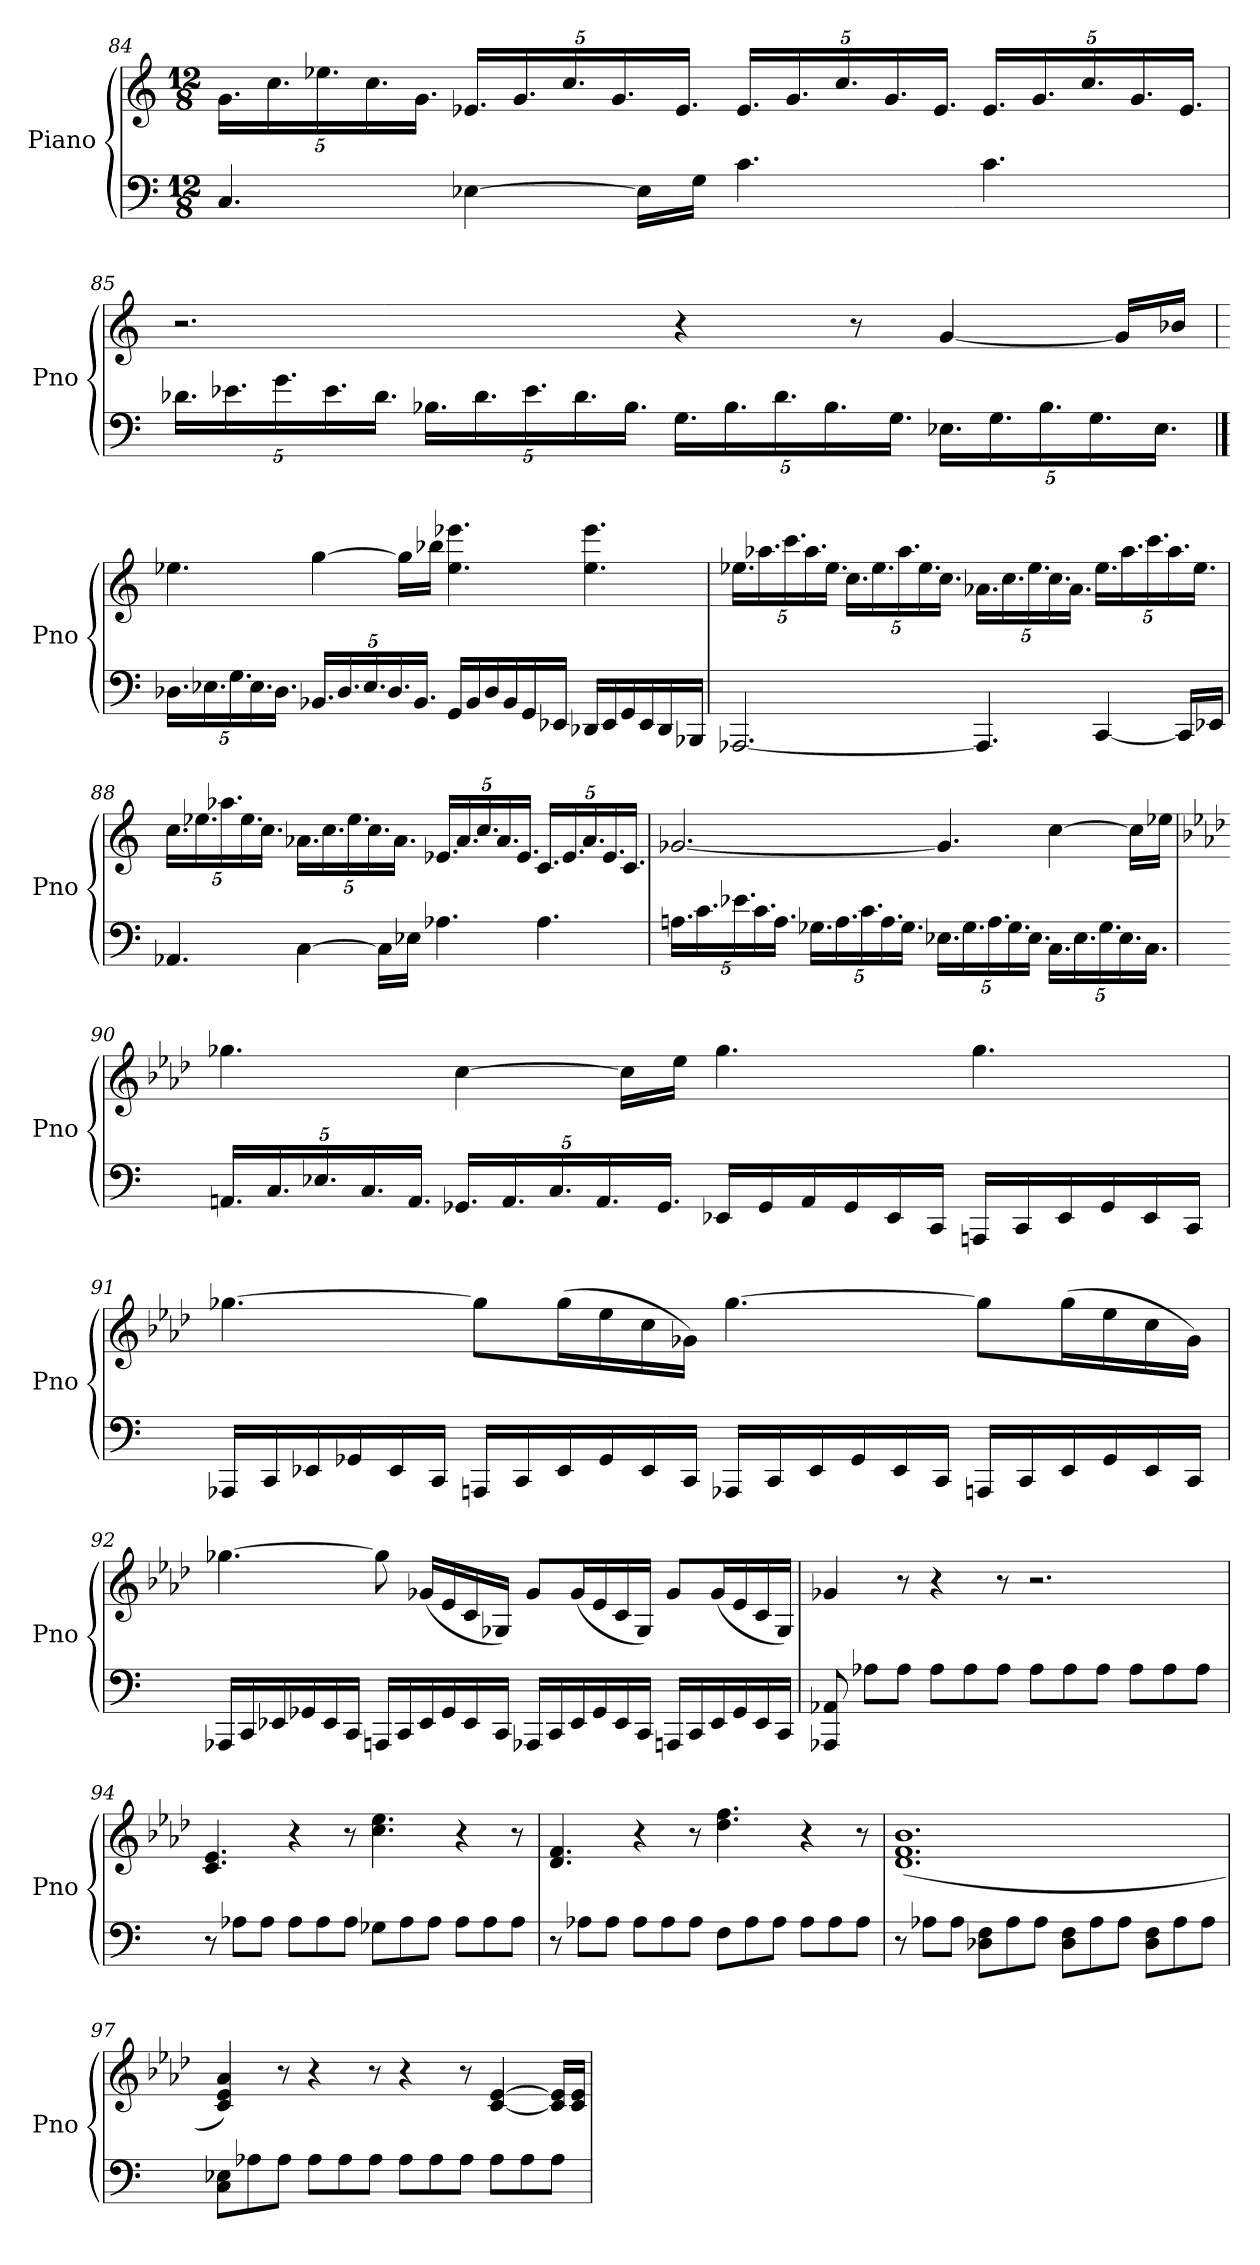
**kern	**kern
*part1	*part1
*staff2	*staff1
*I"Piano	*
*I'Pno	*
*clefF4	*clefG2
*k[]	*k[]
*M12/8	*M12/8
=84	=84
4.C/	20.g\LL
.	20.cc\
.	20.ee-X\
.	20.cc\
.	20.g\JJ
[4E-X\	20.e-X/LL
.	20.g/
.	20.cc/
.	20.g/
16E-\LL]	.
.	20.e-/JJ
16G\JJ	.
4.c\	20.e-/LL
.	20.g/
.	20.cc/
.	20.g/
.	20.e-/JJ
4.c\	20.e-/LL
.	20.g/
.	20.cc/
.	20.g/
.	20.e-/JJ
=85	=85
20.d-X\LL	2.r
20.e-X\	.
20.g\	.
20.e-\	.
20.d-\JJ	.
20.B-X\LL	.
20.d-\	.
20.e-\	.
20.d-\	.
20.B-\JJ	.
20.G\LL	4r
20.B-\	.
20.d-\	.
20.B-\	.
.	8r
20.G\JJ	.
20.E-X\LL	[4g/
20.G\	.
20.B-\	.
20.G\	.
.	16g/LL]
20.E-\JJ	.
.	16b-X/JJ
==86	=86
20.D-X\LL	4.ee-X\
20.E-X\	.
20.G\	.
20.E-\	.
20.D-\JJ	.
20.BB-X/LL	[4gg\
20.D-/	.
20.E-/	.
20.D-/	.
.	16gg\LL]
20.BB-/JJ	.
.	16bb-X\JJ
16GG/LL	4.ee-\ 4.eee-X\
16BB-/	.
16D-/	.
16BB-/	.
16GG/	.
16EE-X/JJ	.
16DD-X/LL	4.ee-\ 4.eee-\
16EE-/	.
16GG/	.
16EE-/	.
16DD-/	.
16BBB-X/JJ	.
=87	=87
[2.AAA-X/	20.ee-X\LL
.	20.aa-X\
.	20.ccc\
.	20.aa-\
.	20.ee-\JJ
.	20.cc\LL
.	20.ee-\
.	20.aa-\
.	20.ee-\
.	20.cc\JJ
4.AAA-/]	20.a-X\LL
.	20.cc\
.	20.ee-\
.	20.cc\
.	20.a-\JJ
[4CC/	20.ee-\LL
.	20.aa-\
.	20.ccc\
.	20.aa-\
16CC/LL]	.
.	20.ee-\JJ
16EE-X/JJ	.
=88	=88
4.AA-X/	20.cc\LL
.	20.ee-X\
.	20.aa-X\
.	20.ee-\
.	20.cc\JJ
[4C\	20.a-X\LL
.	20.cc\
.	20.ee-\
.	20.cc\
16C\LL]	.
.	20.a-\JJ
16E-X\JJ	.
4.A-X\	20.e-X/LL
.	20.a-/
.	20.cc/
.	20.a-/
.	20.e-/JJ
4.A-\	20.c/LL
.	20.e-/
.	20.a-/
.	20.e-/
.	20.c/JJ
=89	=89
20.An\LL	[2.g-X/
20.c\	.
20.e-X\	.
20.c\	.
20.A\JJ	.
20.G-X\LL	.
20.A\	.
20.c\	.
20.A\	.
20.G-\JJ	.
20.E-X\LL	4.g-/]
20.G-\	.
20.A\	.
20.G-\	.
20.E-\JJ	.
20.C\LL	[4cc\
20.E-\	.
20.G-\	.
20.E-\	.
.	16cc\LL]
20.C\JJ	.
.	16ee-X\JJ
=90	=90
*	*k[b-e-a-d-]
20.AAn/LL	4.gg-X\
20.C/	.
20.E-X/	.
20.C/	.
20.AA/JJ	.
20.GG-X/LL	[4cc\
20.AA/	.
20.C/	.
20.AA/	.
.	16cc\LL]
20.GG-/JJ	.
.	16ee-\JJ
16EE-X/LL	4.gg-\
16GG-/	.
16AA/	.
16GG-/	.
16EE-/	.
16CC/JJ	.
16AAAn/LL	4.gg-\
16CC/	.
16EE-/	.
16GG-/	.
16EE-/	.
16CC/JJ	.
=91	=91
16AAA-/LL	[4.gg-X\
16CC/	.
16EE-X/	.
16GG-X/	.
16EE-/	.
16CC/JJ	.
16AAAn/LL	8gg-\L]
16CC/	.
16EE-/	(16gg-\L
16GG-/	16ee-\
16EE-/	16cc\
16CC/JJ	16g-X\JJ)
16AAA-X/LL	[4.gg-\
16CC/	.
16EE-/	.
16GG-/	.
16EE-/	.
16CC/JJ	.
16AAAn/LL	8gg-\L]
16CC/	.
16EE-/	(16gg-\L
16GG-/	16ee-\
16EE-/	16cc\
16CC/JJ	16g-\JJ)
=92	=92
16AAA-/LL	[4.gg-X\
16CC/	.
16EE-X/	.
16GG-X/	.
16EE-/	.
16CC/JJ	.
16AAAn/LL	8gg-\]
16CC/	.
16EE-/	(16g-X/LL
16GG-/	16e-/
16EE-/	16c/
16CC/JJ	16G-X/JJ)
16AAA-X/LL	8g-/L
16CC/	.
16EE-/	(16g-/L
16GG-/	16e-/
16EE-/	16c/
16CC/JJ	16G-/JJ)
16AAAn/LL	8g-/L
16CC/	.
16EE-/	(16g-/L
16GG-/	16e-/
16EE-/	16c/
16CC/JJ	16G-/JJ)
=93	=93
8AAA-/ 8AA-/	4g-X/
8A-\L	.
8A-\J	8r
8A-\L	4r
8A-\	.
8A-\J	8r
8A-\L	2.r
8A-\	.
8A-\J	.
8A-\L	.
8A-\	.
8A-\J	.
=94	=94
8r	4.c/ 4.e-/
8A-\L	.
8A-\J	.
8A-\L	4r
8A-\	.
8A-\J	8r
8G-X\L	4.cc\ 4.ee-\
8A-\	.
8A-\J	.
8A-\L	4r
8A-\	.
8A-\J	8r
=95	=95
8r	4.d-/ 4.f/
8A-\L	.
8A-\J	.
8A-\L	4r
8A-\	.
8A-\J	8r
8F\L	4.dd-\ 4.ff\
8A-\	.
8A-\J	.
8A-\L	4r
8A-\	.
8A-\J	8r
=96	=96
8r	(1.d- 1.f 1.b-
8A-\L	.
8A-\J	.
8D-\ 8F\L	.
8A-\	.
8A-\J	.
8D-\ 8F\L	.
8A-\	.
8A-\J	.
8D-\ 8F\L	.
8A-\	.
8A-\J	.
=97	=97
8C\ 8E-X\L	4c/ 4e-/ 4a-/)
8A-\	.
8A-\J	8r
8A-\L	4r
8A-\	.
8A-\J	8r
8A-\L	4r
8A-\	.
8A-\J	8r
8A-\L	[4c/ [4e-/
8A-\	.
8A-\J	16c]/ 16e-]/LL
.	16c/ 16e-/JJ
=	=
*-	*-
